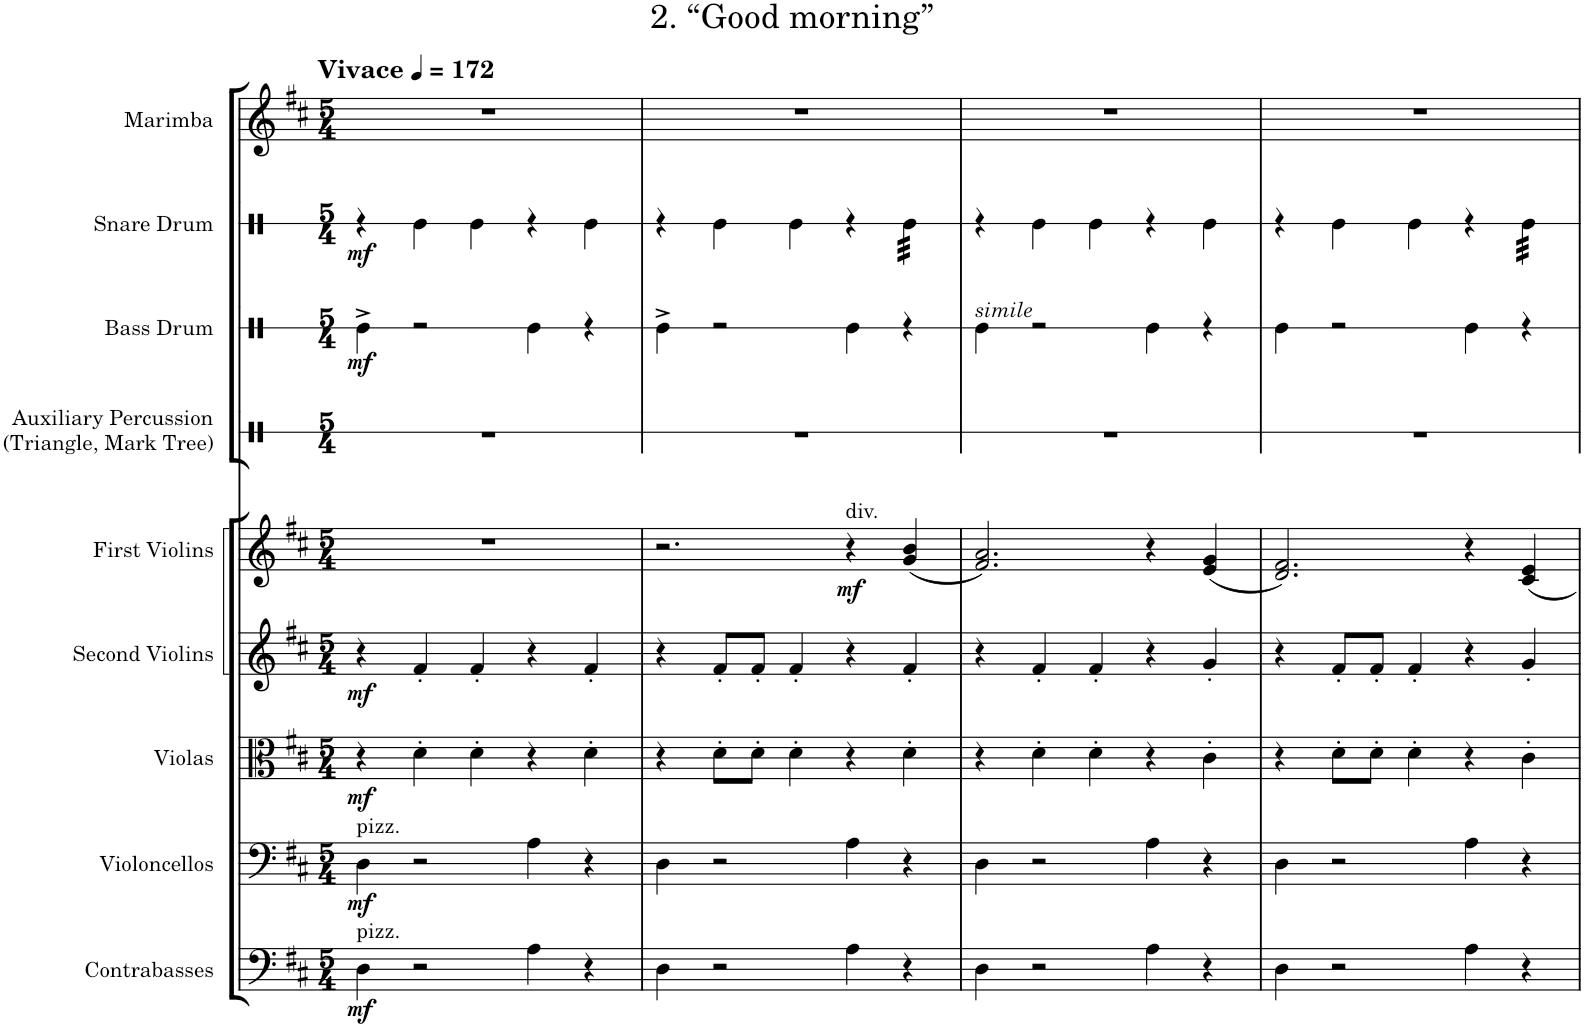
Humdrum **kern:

**kern	**dynam	**kern	**dynam	**kern	**dynam	**kern	**dynam	**kern	**dynam	**kern	**kern	**dynam	**kern	**dynam	**kern
*part9	*part9	*part8	*part8	*part7	*part7	*part6	*part6	*part5	*part5	*part4	*part3	*part3	*part2	*part2	*part1
*staff9	*staff9	*staff8	*staff8	*staff7	*staff7	*staff6	*staff6	*staff5	*staff5	*staff4	*staff3	*staff3	*staff2	*staff2	*staff1
*I"Contrabasses	*	*I"Violoncellos	*	*I"Violas	*	*I"Second Violins	*	*I"First Violins	*	*I"Auxiliary Percussion (Triangle, Mark Tree)	*I"Bass Drum	*	*I"Snare Drum	*	*I"Marimba
*I'Cb.	*	*I'Vlc.	*	*I'Vla.	*	*	*	*	*	*I'Aux. Perc.	*I'Bs. Dr.	*	*I'Sn. Dr.	*	*I'Mrm.
*	*	*	*	*	*	*	*	*	*	*stria1	*stria1	*	*stria1	*	*
*clefF4	*	*clefF4	*	*clefC3	*	*clefG2	*	*clefG2	*	*clefX	*clefX	*	*clefX	*	*clefG2
*Trd7c12	*	*	*	*	*	*	*	*	*	*	*	*	*	*	*
*k[f#c#]	*	*k[f#c#]	*	*k[f#c#]	*	*k[f#c#]	*	*k[f#c#]	*	*k[]	*k[]	*	*k[]	*	*k[f#c#]
*M5/4	*	*M5/4	*	*M5/4	*	*M5/4	*	*M5/4	*	*M5/4	*M5/4	*	*M5/4	*	*M5/4
*MM172	*	*MM172	*	*MM172	*	*MM172	*	*MM172	*	*MM172	*MM172	*	*MM172	*	*MM172
=1	=1	=1	=1	=1	=1	=1	=1	=1	=1	=1	=1	=1	=1	=1	=1
!	!	!	!	!	!	!	!	!	!	!	!	!	!	!	!LO:TX:a:B:t=Vivace
!	!	!LO:TX:a:t=pizz.	!	!	!	!	!	!	!	!	!	!	!	!	!
!LO:TX:a:t=pizz.	!	!	!	!	!	!	!	!	!	!	!	!	!	!	!
!	!LO:DY:b	!	!LO:DY:b	!	!LO:DY:b	!	!LO:DY:b	!	!	!	!	!LO:DY:b	!	!LO:DY:b	!
4D\	mf	4D\	mf	4r	mf	4r	mf	4%5r	.	4%5r	4Re^\	mf	4r	mf	4%5r
2r	.	2r	.	4d'\	.	4f#'/	.	.	.	.	2r	.	4Re\	.	.
.	.	.	.	4d'\	.	4f#'/	.	.	.	.	.	.	4Re\	.	.
4A\	.	4A\	.	4r	.	4r	.	.	.	.	4Re\	.	4r	.	.
4r	.	4r	.	4d'\	.	4f#'/	.	.	.	.	4r	.	4Re\	.	.
=2	=2	=2	=2	=2	=2	=2	=2	=2	=2	=2	=2	=2	=2	=2	=2
4D\	.	4D\	.	4r	.	4r	.	2.r	.	4%5r	4Re^\	.	4r	.	4%5r
2r	.	2r	.	8d'\L	.	8f#'/L	.	.	.	.	2r	.	4Re\	.	.
.	.	.	.	8d'\J	.	8f#'/J	.	.	.	.	.	.	.	.	.
.	.	.	.	4d'\	.	4f#'/	.	.	.	.	.	.	4Re\	.	.
!	!	!	!	!	!	!	!	!LO:TX:a:t=div.	!	!	!	!	!	!	!
!	!	!	!	!	!	!	!	!	!LO:DY:b	!	!	!	!	!	!
4A\	.	4A\	.	4r	.	4r	.	4r	mf	.	4Re\	.	4r	.	.
*	*	*	*	*	*	*	*	*	*	*	*	*	*tremolo	*	*
4r	.	4r	.	4d'\	.	4f#'/	.	(4g/ 4b/	.	.	4r	.	32Re\LLL	.	.
.	.	.	.	.	.	.	.	.	.	.	.	.	32Re\	.	.
.	.	.	.	.	.	.	.	.	.	.	.	.	32Re\	.	.
.	.	.	.	.	.	.	.	.	.	.	.	.	32Re\	.	.
.	.	.	.	.	.	.	.	.	.	.	.	.	32Re\	.	.
.	.	.	.	.	.	.	.	.	.	.	.	.	32Re\	.	.
.	.	.	.	.	.	.	.	.	.	.	.	.	32Re\	.	.
.	.	.	.	.	.	.	.	.	.	.	.	.	32Re\JJJ	.	.
*	*	*	*	*	*	*	*	*	*	*	*	*	*Xtremolo	*	*
=3	=3	=3	=3	=3	=3	=3	=3	=3	=3	=3	=3	=3	=3	=3	=3
!	!	!	!	!	!	!	!	!	!	!	!LO:TX:a:i:t=simile	!	!	!	!
4D\	.	4D\	.	4r	.	4r	.	2.f#/ 2.a/)	.	4%5r	4Re\	.	4r	.	4%5r
2r	.	2r	.	4d'\	.	4f#'/	.	.	.	.	2r	.	4Re\	.	.
.	.	.	.	4d'\	.	4f#'/	.	.	.	.	.	.	4Re\	.	.
4A\	.	4A\	.	4r	.	4r	.	4r	.	.	4Re\	.	4r	.	.
4r	.	4r	.	4c#'\	.	4g'/	.	(4e/ 4g/	.	.	4r	.	4Re\	.	.
=4	=4	=4	=4	=4	=4	=4	=4	=4	=4	=4	=4	=4	=4	=4	=4
4D\	.	4D\	.	4r	.	4r	.	2.d/ 2.f#/)	.	4%5r	4Re\	.	4r	.	4%5r
2r	.	2r	.	8d'\L	.	8f#'/L	.	.	.	.	2r	.	4Re\	.	.
.	.	.	.	8d'\J	.	8f#'/J	.	.	.	.	.	.	.	.	.
.	.	.	.	4d'\	.	4f#'/	.	.	.	.	.	.	4Re\	.	.
4A\	.	4A\	.	4r	.	4r	.	4r	.	.	4Re\	.	4r	.	.
*	*	*	*	*	*	*	*	*	*	*	*	*	*tremolo	*	*
4r	.	4r	.	4c#'\	.	4g'/	.	4c#/ 4e/	.	.	4r	.	32Re\LLL	.	.
.	.	.	.	.	.	.	.	.	.	.	.	.	32Re\	.	.
.	.	.	.	.	.	.	.	.	.	.	.	.	32Re\	.	.
.	.	.	.	.	.	.	.	.	.	.	.	.	32Re\	.	.
.	.	.	.	.	.	.	.	.	.	.	.	.	32Re\	.	.
.	.	.	.	.	.	.	.	.	.	.	.	.	32Re\	.	.
.	.	.	.	.	.	.	.	.	.	.	.	.	32Re\	.	.
.	.	.	.	.	.	.	.	.	.	.	.	.	32Re\JJJ	.	.
*	*	*	*	*	*	*	*	*	*	*	*	*	*Xtremolo	*	*
=	=	=	=	=	=	=	=	=	=	=	=	=	=	=	=
*-	*-	*-	*-	*-	*-	*-	*-	*-	*-	*-	*-	*-	*-	*-	*-
